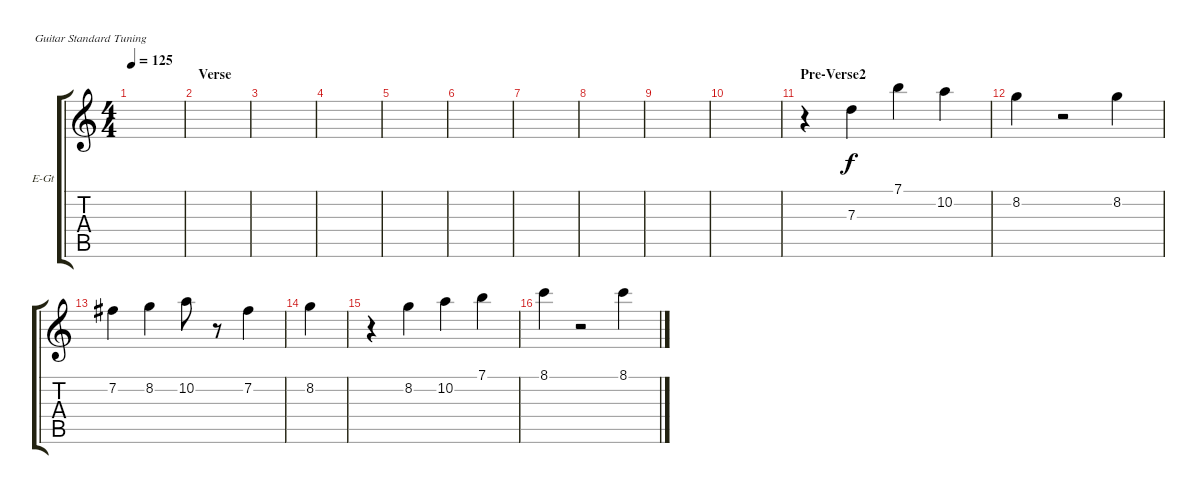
\defaultSystemsLayout 4
\bracketExtendMode groupsimilarinstruments
\firstSystemTrackNameOrientation horizontal
\otherSystemsTrackNameOrientation horizontal
\track ("Lead" "E-Gt") {instrument distortionguitar}
\staff {score tabs}
\tuning (E4 B3 G3 D3 A2 E2)
\ts (4 4)
\tempo 125
\clef g2
\ks c
|
\section ("" "Verse")
|
|
|
|
|
|
|
|
|
\section ("" "Pre-Verse2")
r.4 7.3.4 7.1.4 10.2.4 |
8.2.4 r.2 8.2.4 |
7.2.4 8.2.4 10.2.8 r.8 7.2.4 |
8.2.4 |
r.4 8.2.4 10.2.4 7.1.4 |
8.1.4 r.2 8.1.4
